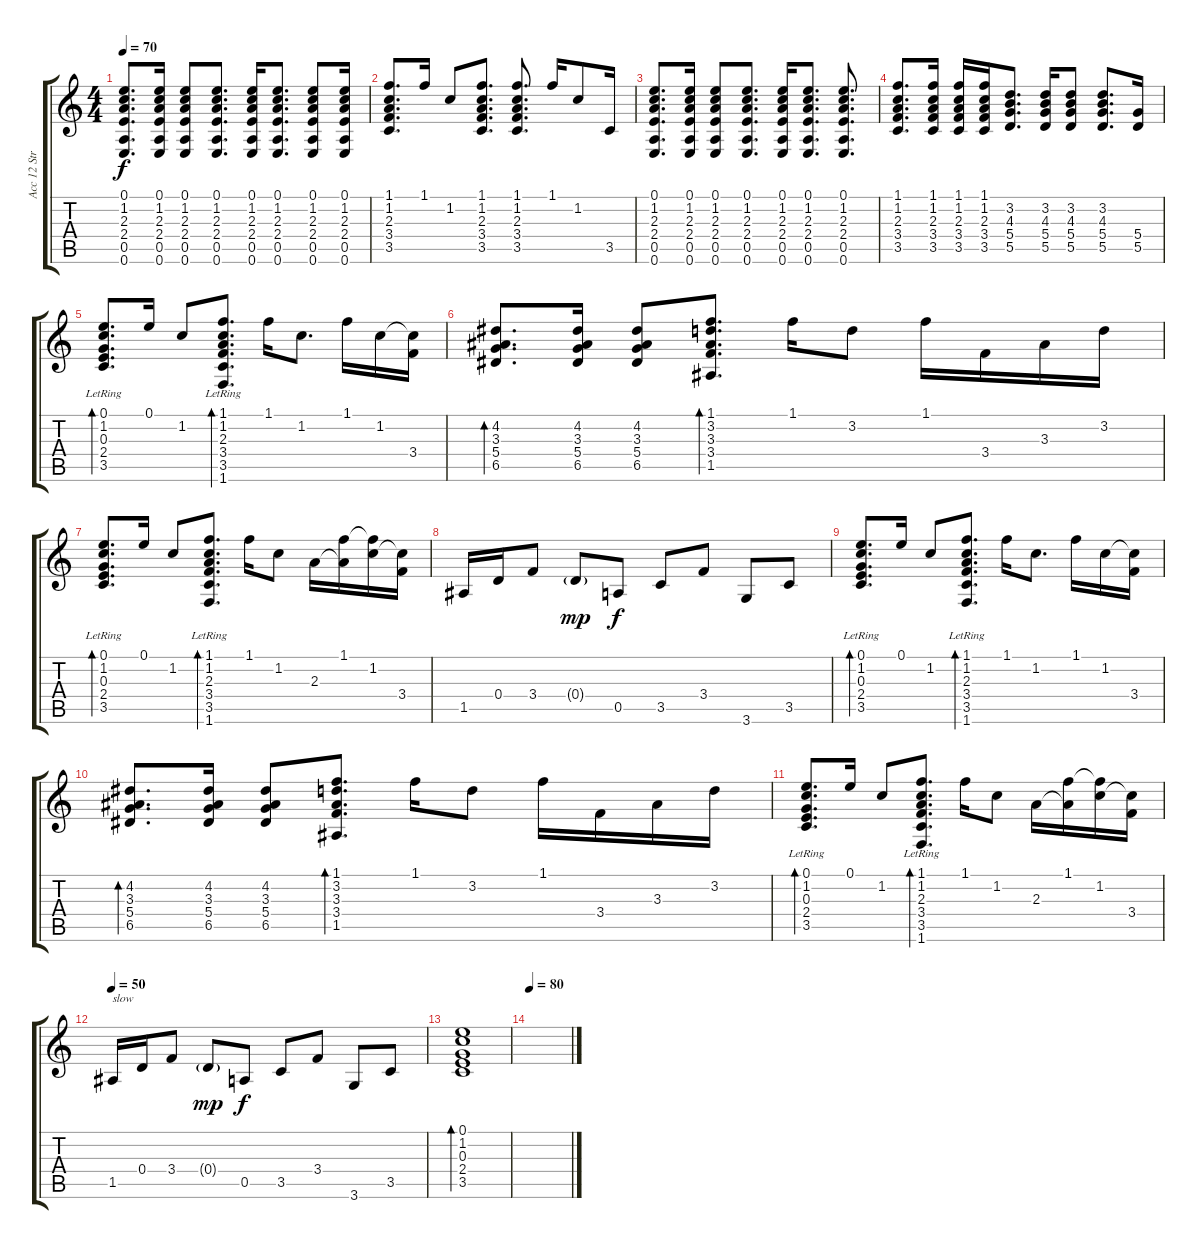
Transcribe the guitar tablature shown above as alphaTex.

\track ("Acc 12 String" "Acc 12 Str") {instrument acousticguitarsteel}
\staff {score tabs}
\tuning (E4 B3 G3 D3 A2 E2) {hide}
\ts (4 4)
\tempo 70
\clef g2
\ks c
(0.1 1.2 2.3 2.4 0.5 0.6).8{d dy f} (0.1 1.2 2.3 2.4 0.5 0.6).16 (0.1 1.2 2.3 2.4 0.5 0.6).8 (0.1 1.2 2.3 2.4 0.5 0.6).8{d} (0.1 1.2 2.3 2.4 0.5 0.6).16 (0.1 1.2 2.3 2.4 0.5 0.6).8{d} (0.1 1.2 2.3 2.4 0.5 0.6).8 (0.1 1.2 2.3 2.4 0.5 0.6).16 |
(1.1 1.2 2.3 3.4 3.5).8{d} 1.1.16 1.2.8 (1.1 1.2 2.3 3.4 3.5).8{d} (1.1 1.2 2.3 3.4 3.5).8{d} 1.1.16 1.2.8 3.5.16 |
(0.1 1.2 2.3 2.4 0.5 0.6).8{d} (0.1 1.2 2.3 2.4 0.5 0.6).16 (0.1 1.2 2.3 2.4 0.5 0.6).8 (0.1 1.2 2.3 2.4 0.5 0.6).8{d} (0.1 1.2 2.3 2.4 0.5 0.6).16 (0.1 1.2 2.3 2.4 0.5 0.6).8{d} (0.1 1.2 2.3 2.4 0.5 0.6).8{d} |
(1.1 1.2 2.3 3.4 3.5).8{d} (1.1 1.2 2.3 3.4 3.5).16 (1.1 1.2 2.3 3.4 3.5).16 (1.1 1.2 2.3 3.4 3.5).16 (3.2 4.3 5.4 5.5).8{d} (3.2 4.3 5.4 5.5).16 (3.2 4.3 5.4 5.5).8 (3.2 4.3 5.4 5.5).8{d} (5.4 5.5).16 |
(0.1{lr} 1.2{lr} 0.3{lr} 2.4{lr} 3.5{lr}).8{d bd 120} 0.1.16 1.2.8 (1.1 1.2{lr} 2.3{lr} 3.4{lr} 3.5{lr} 1.6{lr}).8{d bd 120} 1.1.16 1.2.8{d} 1.1.16 1.2.16 (1.2{t} 3.4).16 |
(4.2 3.3 5.4 6.5).8{d bd 120} (4.2 3.3 5.4 6.5).16 (4.2 3.3 5.4 6.5).8 (1.1 3.2 3.3 3.4 1.5).8{d bd 120} 1.1.16 3.2.8 1.1.16 3.4.16 3.3.16 3.2.16 |
(0.1{lr} 1.2{lr} 0.3{lr} 2.4{lr} 3.5{lr}).8{d bd 120} 0.1.16 1.2.8 (1.1 1.2{lr} 2.3{lr} 3.4{lr} 3.5{lr} 1.6{lr}).8{d bd 120} 1.1.16 1.2.8 2.3.16 (1.1 2.3{t}).16 (1.1{t} 1.2).16 (1.2{t} 3.4).16 |
1.5.16 0.4.16 3.4.8 0.4{g}.8{dy mp} 0.5.8{dy f} 3.5.8 3.4.8 3.6.8 3.5.8 |
(0.1{lr} 1.2{lr} 0.3{lr} 2.4{lr} 3.5{lr}).8{d bd 120} 0.1.16 1.2.8 (1.1 1.2{lr} 2.3{lr} 3.4{lr} 3.5{lr} 1.6{lr}).8{d bd 120} 1.1.16 1.2.8{d} 1.1.16 1.2.16 (1.2{t} 3.4).16 |
(4.2 3.3 5.4 6.5).8{d bd 120} (4.2 3.3 5.4 6.5).16 (4.2 3.3 5.4 6.5).8 (1.1 3.2 3.3 3.4 1.5).8{d bd 120} 1.1.16 3.2.8 1.1.16 3.4.16 3.3.16 3.2.16 |
(0.1{lr} 1.2{lr} 0.3{lr} 2.4{lr} 3.5{lr}).8{d bd 120} 0.1.16 1.2.8 (1.1 1.2{lr} 2.3{lr} 3.4{lr} 3.5{lr} 1.6{lr}).8{d bd 120} 1.1.16 1.2.8 2.3.16 (1.1 2.3{t}).16 (1.1{t} 1.2).16 (1.2{t} 3.4).16 |
\tempo 50
1.5.16{txt "slow"} 0.4.16 3.4.8 0.4{g}.8{dy mp} 0.5.8{dy f} 3.5.8 3.4.8 3.6.8 3.5.8 |
(0.1 1.2 0.3 2.4 3.5).1{bd 120} |
\tempo 80
